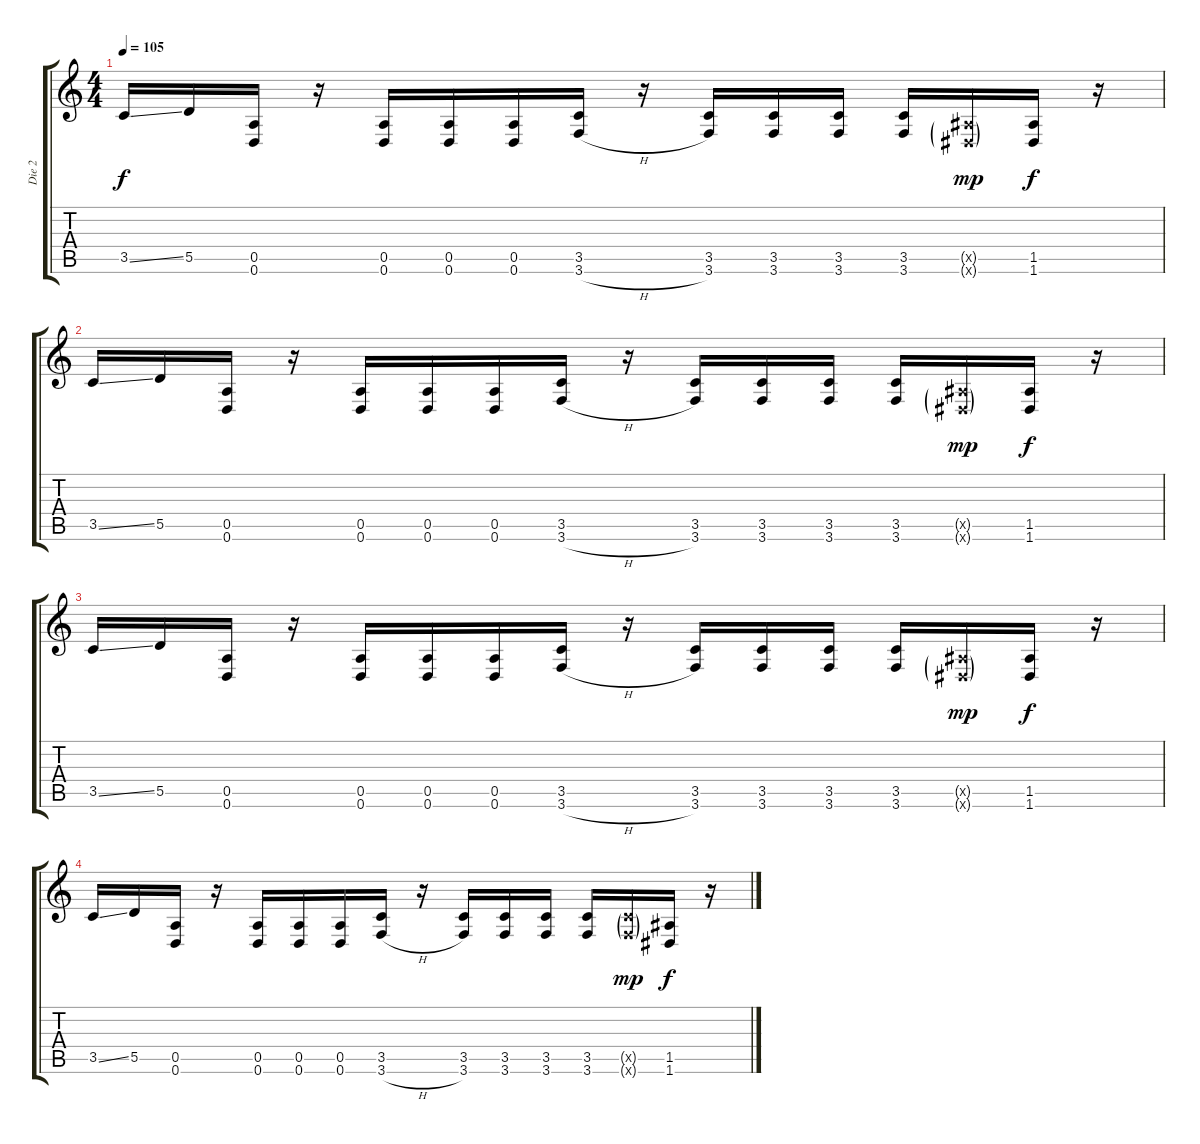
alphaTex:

\track ("Die 2" "Die 2") {instrument overdrivenguitar}
\staff {score tabs}
\tuning (E4 B3 G3 D3 A2 D2) {hide}
\ts (4 4)
\tempo 105
\clef g2
\ks c
3.5{ss}.16{dy f} 5.5.16 (0.5 0.6).16 r.16 (0.5 0.6).16 (0.5 0.6).16 (0.5 0.6).16 (3.5 3.6{h}).16 r.16 (3.5 3.6).16 (3.5 3.6).16 (3.5 3.6).16 (3.5 3.6).16 (1.5{g x} 1.6{g x}).16{dy mp} (1.5 1.6).16{dy f} r.16 |
3.5{ss}.16 5.5.16 (0.5 0.6).16 r.16 (0.5 0.6).16 (0.5 0.6).16 (0.5 0.6).16 (3.5 3.6{h}).16 r.16 (3.5 3.6).16 (3.5 3.6).16 (3.5 3.6).16 (3.5 3.6).16 (1.5{g x} 1.6{g x}).16{dy mp} (1.5 1.6).16{dy f} r.16 |
3.5{ss}.16 5.5.16 (0.5 0.6).16 r.16 (0.5 0.6).16 (0.5 0.6).16 (0.5 0.6).16 (3.5 3.6{h}).16 r.16 (3.5 3.6).16 (3.5 3.6).16 (3.5 3.6).16 (3.5 3.6).16 (1.5{g x} 1.6{g x}).16{dy mp} (1.5 1.6).16{dy f} r.16 |
3.5{ss}.16 5.5.16 (0.5 0.6).16 r.16 (0.5 0.6).16 (0.5 0.6).16 (0.5 0.6).16 (3.5 3.6{h}).16 r.16 (3.5 3.6).16 (3.5 3.6).16 (3.5 3.6).16 (3.5 3.6).16 (3.5{g x} 3.6{g x}).16{dy mp} (1.5 1.6).16{dy f} r.16
